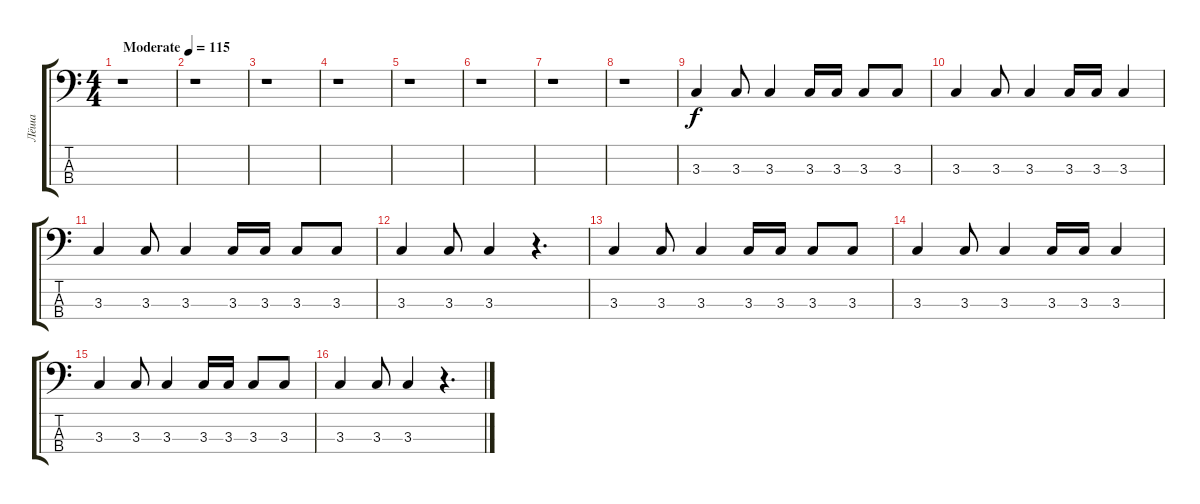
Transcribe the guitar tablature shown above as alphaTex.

\track ("Лёша" "Лёша") {instrument electricbassfinger}
\staff {score tabs}
\tuning (G2 D2 A1 E1) {hide}
\ts (4 4)
\tempo (115 "Moderate")
\clef f4
\ks c
r.1{dy f instrument electricbassfinger} |
r.1 |
r.1 |
r.1 |
r.1 |
r.1 |
r.1 |
r.1 |
3.3.4 3.3.8 3.3.4 3.3.16 3.3.16 3.3.8 3.3.8 |
3.3.4 3.3.8 3.3.4 3.3.16 3.3.16 3.3.4 |
3.3.4 3.3.8 3.3.4 3.3.16 3.3.16 3.3.8 3.3.8 |
3.3.4 3.3.8 3.3.4 r.4{d} |
3.3.4 3.3.8 3.3.4 3.3.16 3.3.16 3.3.8 3.3.8 |
3.3.4 3.3.8 3.3.4 3.3.16 3.3.16 3.3.4 |
3.3.4 3.3.8 3.3.4 3.3.16 3.3.16 3.3.8 3.3.8 |
3.3.4 3.3.8 3.3.4 r.4{d}
